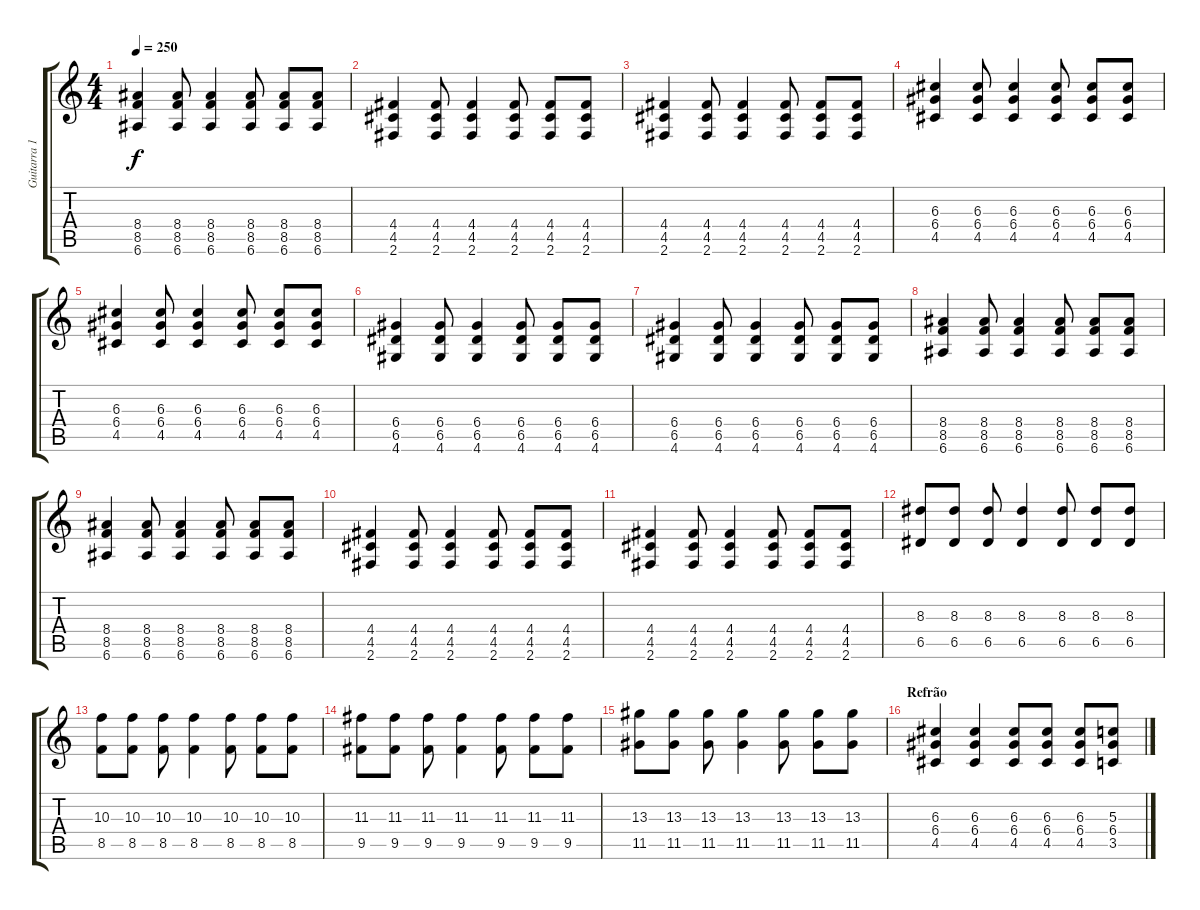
\track ("Guitarra 1" "Guitarra 1") {instrument distortionguitar}
\staff {score tabs}
\tuning (E4 B3 G3 D3 A2 E2) {hide}
\ts (4 4)
\tempo 250
\clef g2
\ks c
(8.4 8.5 6.6).4{dy f} (8.4 8.5 6.6).8 (8.4 8.5 6.6).4 (8.4 8.5 6.6).8 (8.4 8.5 6.6).8 (8.4 8.5 6.6).8 |
(4.4 4.5 2.6).4 (4.4 4.5 2.6).8 (4.4 4.5 2.6).4 (4.4 4.5 2.6).8 (4.4 4.5 2.6).8 (4.4 4.5 2.6).8 |
(4.4 4.5 2.6).4 (4.4 4.5 2.6).8 (4.4 4.5 2.6).4 (4.4 4.5 2.6).8 (4.4 4.5 2.6).8 (4.4 4.5 2.6).8 |
(6.3 6.4 4.5).4 (6.3 6.4 4.5).8 (6.3 6.4 4.5).4 (6.3 6.4 4.5).8 (6.3 6.4 4.5).8 (6.3 6.4 4.5).8 |
(6.3 6.4 4.5).4 (6.3 6.4 4.5).8 (6.3 6.4 4.5).4 (6.3 6.4 4.5).8 (6.3 6.4 4.5).8 (6.3 6.4 4.5).8 |
(6.4 6.5 4.6).4 (6.4 6.5 4.6).8 (6.4 6.5 4.6).4 (6.4 6.5 4.6).8 (6.4 6.5 4.6).8 (6.4 6.5 4.6).8 |
(6.4 6.5 4.6).4 (6.4 6.5 4.6).8 (6.4 6.5 4.6).4 (6.4 6.5 4.6).8 (6.4 6.5 4.6).8 (6.4 6.5 4.6).8 |
(8.4 8.5 6.6).4 (8.4 8.5 6.6).8 (8.4 8.5 6.6).4 (8.4 8.5 6.6).8 (8.4 8.5 6.6).8 (8.4 8.5 6.6).8 |
(8.4 8.5 6.6).4 (8.4 8.5 6.6).8 (8.4 8.5 6.6).4 (8.4 8.5 6.6).8 (8.4 8.5 6.6).8 (8.4 8.5 6.6).8 |
(4.4 4.5 2.6).4 (4.4 4.5 2.6).8 (4.4 4.5 2.6).4 (4.4 4.5 2.6).8 (4.4 4.5 2.6).8 (4.4 4.5 2.6).8 |
(4.4 4.5 2.6).4 (4.4 4.5 2.6).8 (4.4 4.5 2.6).4 (4.4 4.5 2.6).8 (4.4 4.5 2.6).8 (4.4 4.5 2.6).8 |
(8.3 6.5).8 (8.3 6.5).8 (8.3 6.5).8 (8.3 6.5).4 (8.3 6.5).8 (8.3 6.5).8 (8.3 6.5).8 |
(10.3 8.5).8 (10.3 8.5).8 (10.3 8.5).8 (10.3 8.5).4 (10.3 8.5).8 (10.3 8.5).8 (10.3 8.5).8 |
(11.3 9.5).8 (11.3 9.5).8 (11.3 9.5).8 (11.3 9.5).4 (11.3 9.5).8 (11.3 9.5).8 (11.3 9.5).8 |
(13.3 11.5).8 (13.3 11.5).8 (13.3 11.5).8 (13.3 11.5).4 (13.3 11.5).8 (13.3 11.5).8 (13.3 11.5).8 |
\section ("" "Refrão")
(6.3 6.4 4.5).4 (6.3 6.4 4.5).4 (6.3 6.4 4.5).8 (6.3 6.4 4.5).8 (6.3 6.4 4.5).8 (5.3 6.4 3.5).8
